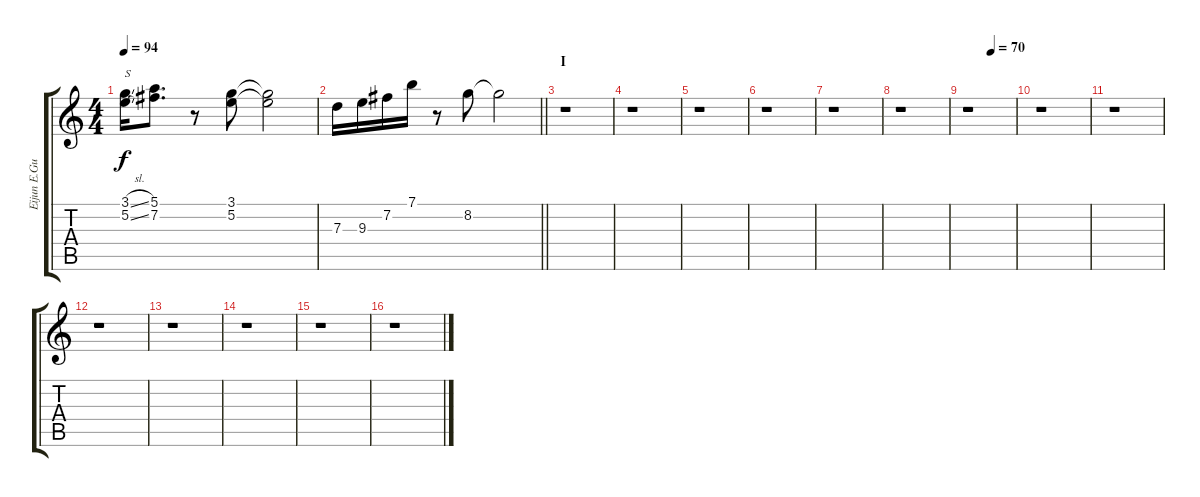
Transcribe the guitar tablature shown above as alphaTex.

\track ("Eijun E.Guitar I" "Eijun E.Gu") {instrument electricguitarclean}
\staff {score tabs}
\tuning (E4 B3 G3 D3 A2 E2) {hide}
\ts (4 4)
\tempo 94
\clef g2
\ks c
(3.1{sl} 5.2{sl}).16{txt "S" dy f} (5.1 7.2).8{d} r.8 (3.1 5.2).8 (3.1{t} 5.2{t}).2 |
\barLineRight lightlight
7.3.16 9.3.16 7.2.16 7.1.16 r.8 8.2.8 8.2{t}.2 |
\section ("" "I")
r.1 |
r.1 |
r.1 |
r.1 |
r.1 |
r.1 |
\tempo (70 0.5)
r.1 |
r.1 |
r.1 |
r.1 |
r.1 |
r.1 |
r.1 |
r.1
